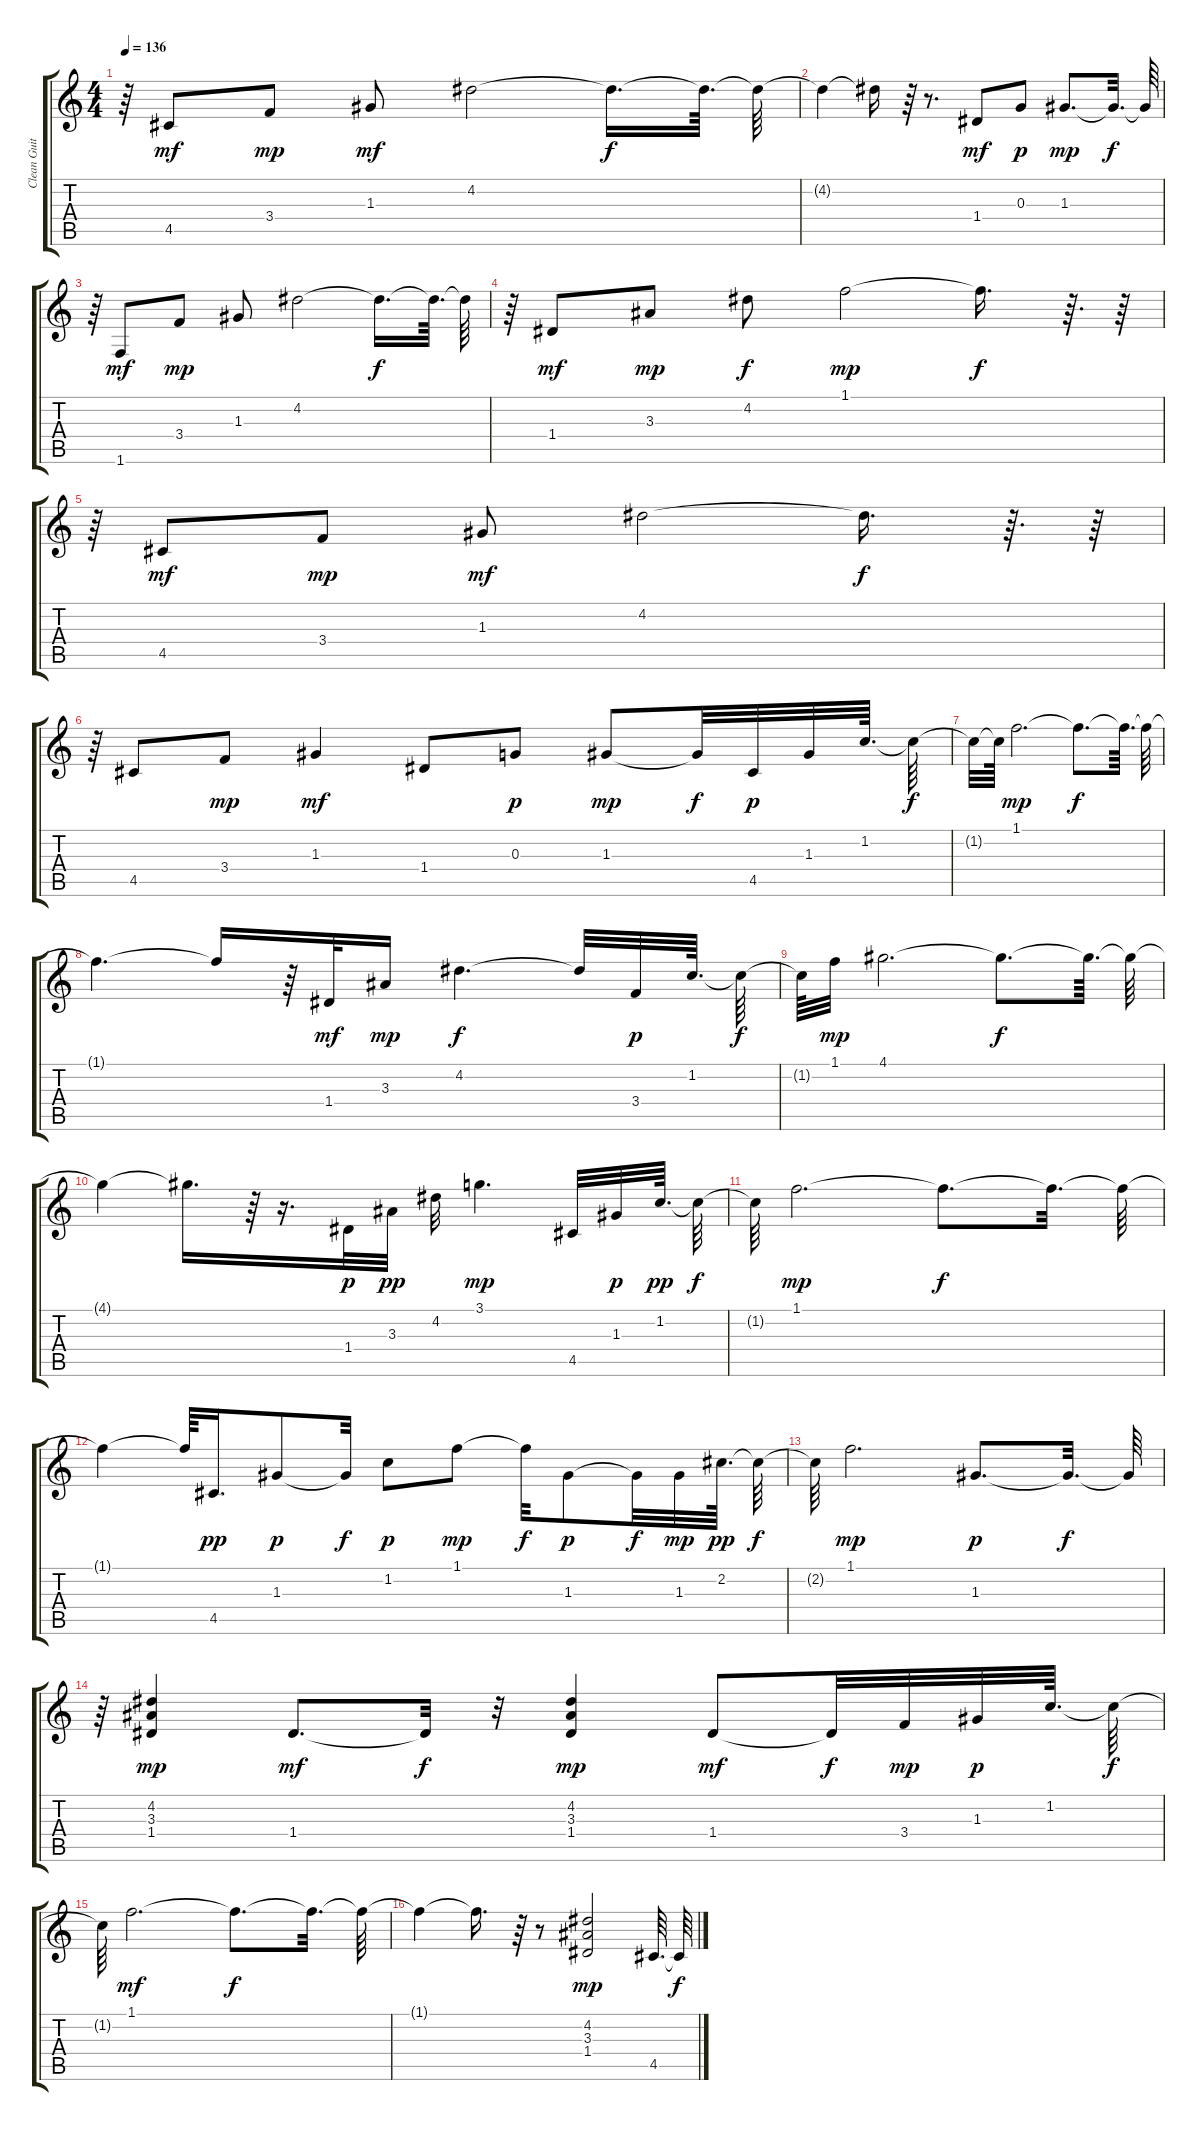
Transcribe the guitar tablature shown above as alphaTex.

\track ("Clean Guitar" "Clean Guit") {instrument electricguitarclean}
\staff {score tabs}
\tuning (E4 B3 G3 D3 A2 E2) {hide}
\ts (4 4)
\tempo 136
\clef g2
\ks c
r.64{dy f} 4.5.8{dy mf} 3.4.8{dy mp} 1.3.8{dy mf} 4.2.2 4.2{t}.16{d dy f} 4.2{t}.64{d} 4.2{t}.64 |
4.2{t}.4 4.2{t}.16 r.64 r.8{d} 1.4.8{dy mf} 0.3.8{dy p} 1.3.8{d dy mp} 1.3{t}.32{d dy f} 1.3{t}.64 |
r.64 1.6.8{dy mf} 3.4.8{dy mp} 1.3.8 4.2.2 4.2{t}.16{d dy f} 4.2{t}.64{d} 4.2{t}.64 |
r.64 1.4.8{dy mf} 3.3.8{dy mp} 4.2.8{dy f} 1.1.2{dy mp} 1.1{t}.16{d dy f} r.64{d} r.64 |
r.64 4.5.8{dy mf} 3.4.8{dy mp} 1.3.8{dy mf} 4.2.2 4.2{t}.16{d dy f} r.64{d} r.64 |
r.64 4.5.8 3.4.8{dy mp} 1.3.4{dy mf} 1.4.8 0.3.8{dy p} 1.3.8{dy mp} 1.3{t}.32{dy f} 4.5.32{dy p} 1.3.32 1.2.64{d} 1.2{t}.64{dy f} |
1.2{t}.32 1.2{t}.64 1.1.2{d dy mp} 1.1{t}.8{d dy f} 1.1{t}.64{d} 1.1{t}.64 |
1.1{t}.4{d} 1.1{t}.16 r.64 1.4.32{dy mf} 3.3.16{dy mp} 4.2.4{d dy f} 4.2{t}.32 3.4.32{dy p} 1.2.64{d} 1.2{t}.64{dy f} |
1.2{t}.64 1.1.32{dy mp} 4.1.2{d} 4.1{t}.8{d dy f} 4.1{t}.64{d} 4.1{t}.64 |
4.1{t}.4 4.1{t}.16{d} r.64 r.16{d} 1.4.32{dy p} 3.3.32{dy pp} 4.2.32 3.1.4{d dy mp} 4.5.32 1.3.32{dy p} 1.2.64{d dy pp} 1.2{t}.64{dy f} |
1.2{t}.64 1.1.2{d dy mp} 1.1{t}.8{d dy f} 1.1{t}.32{d} 1.1{t}.64 |
1.1{t}.4 1.1{t}.64 4.5.16{d dy pp} 1.3.8{dy p} 1.3{t}.32{dy f} 1.2.8{dy p} 1.1.8{dy mp} 1.1{t}.32{dy f} 1.3.8{dy p} 1.3{t}.32{dy f} 1.3.32{dy mp} 2.2.64{d dy pp} 2.2{t}.64{dy f} |
2.2{t}.64 1.1.2{d dy mp} 1.3.8{d dy p} 1.3{t}.32{d dy f} 1.3{t}.64 |
r.64 (4.2 3.3 1.4).4{dy mp} 1.4.8{d dy mf} 1.4{t}.32{dy f} r.32 (4.2 3.3 1.4).4{dy mp} 1.4.8{dy mf} 1.4{t}.32{dy f} 3.4.32{dy mp} 1.3.32{dy p} 1.2.64{d} 1.2{t}.64{dy f} |
1.2{t}.64 1.1.2{d dy mf} 1.1{t}.8{d dy f} 1.1{t}.32{d} 1.1{t}.64 |
1.1{t}.4 1.1{t}.16{d} r.64 r.8 (4.2 3.3 1.4).2{dy mp} 4.5.64{d} 4.5{t}.64{dy f}
